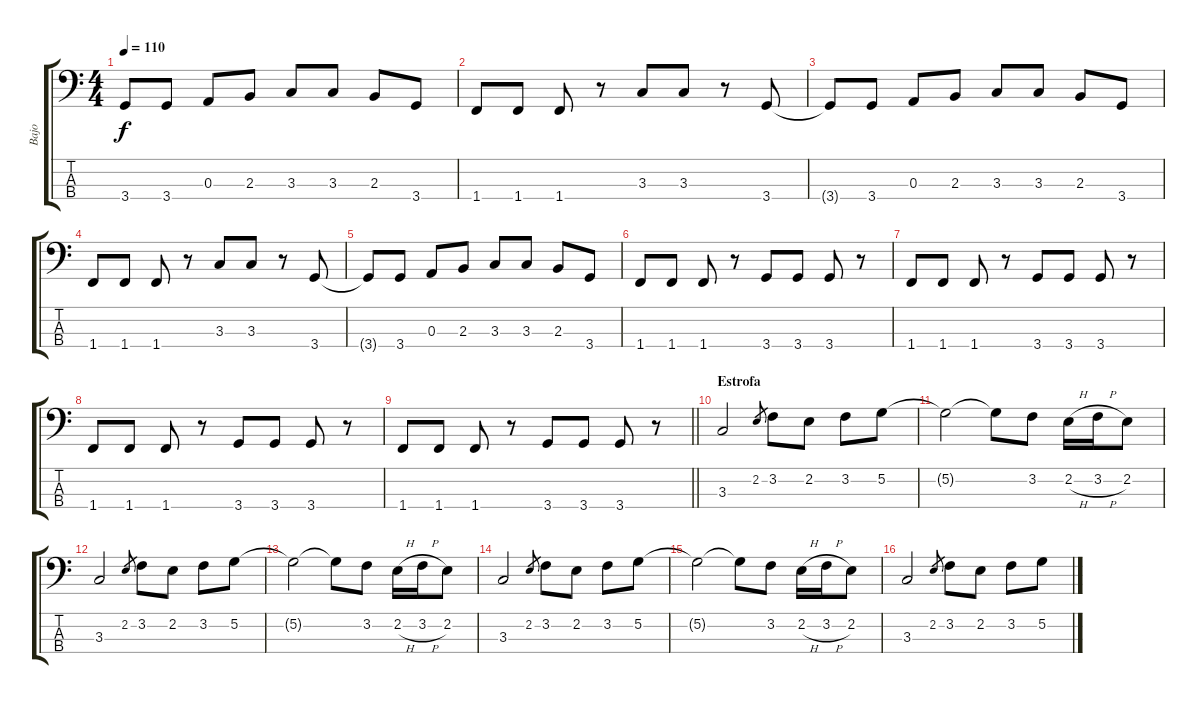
\track ("Bajo" "Bajo") {instrument electricbasspick}
\staff {score tabs}
\tuning (G2 D2 A1 E1) {hide}
\ts (4 4)
\tempo 110
\clef f4
\ks c
3.4{t}.8{dy f} 3.4.8 0.3.8 2.3.8 3.3.8 3.3.8 2.3.8 3.4.8 |
1.4.8 1.4.8 1.4.8 r.8 3.3.8 3.3.8 r.8 3.4.8 |
3.4{t}.8 3.4.8 0.3.8 2.3.8 3.3.8 3.3.8 2.3.8 3.4.8 |
1.4.8 1.4.8 1.4.8 r.8 3.3.8 3.3.8 r.8 3.4.8 |
3.4{t}.8 3.4.8 0.3.8 2.3.8 3.3.8 3.3.8 2.3.8 3.4.8 |
1.4.8 1.4.8 1.4.8 r.8 3.4.8 3.4.8 3.4.8 r.8 |
1.4.8 1.4.8 1.4.8 r.8 3.4.8 3.4.8 3.4.8 r.8 |
1.4.8 1.4.8 1.4.8 r.8 3.4.8 3.4.8 3.4.8 r.8 |
\barLineRight lightlight
1.4.8 1.4.8 1.4.8 r.8 3.4.8 3.4.8 3.4.8 r.8 |
\section ("" "Estrofa")
3.3.2 2.2.8{gr} 3.2.8 2.2.8 3.2.8 5.2.8 |
5.2{t}.2 5.2{t}.8 3.2.8 2.2{h}.16 3.2{h}.16 2.2.8 |
3.3.2 2.2.8{gr} 3.2.8 2.2.8 3.2.8 5.2.8 |
5.2{t}.2 5.2{t}.8 3.2.8 2.2{h}.16 3.2{h}.16 2.2.8 |
3.3.2 2.2.8{gr} 3.2.8 2.2.8 3.2.8 5.2.8 |
5.2{t}.2 5.2{t}.8 3.2.8 2.2{h}.16 3.2{h}.16 2.2.8 |
3.3.2 2.2.8{gr} 3.2.8 2.2.8 3.2.8 5.2.8
